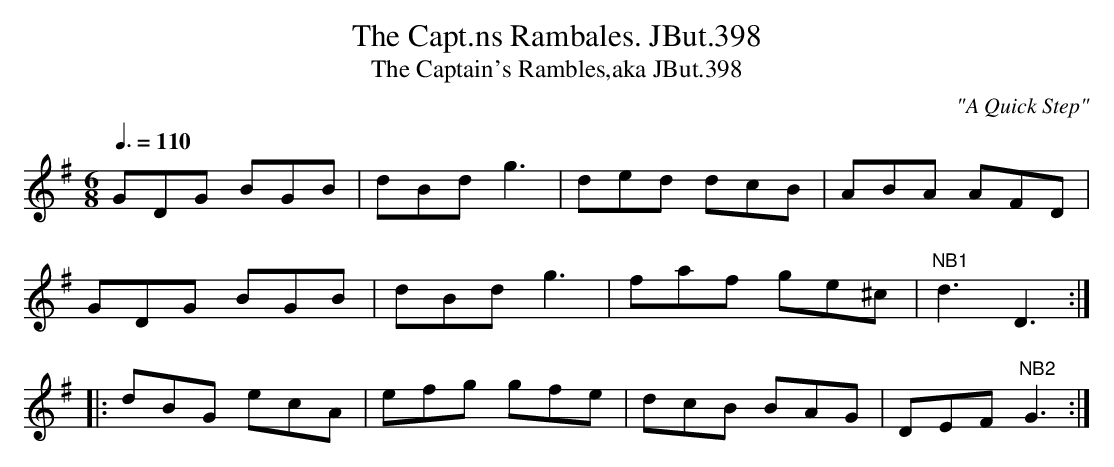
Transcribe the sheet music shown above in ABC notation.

X:1
T:Capt.ns Rambales. JBut.398, The
T:Captain's Rambles,aka JBut.398, The
C:"A Quick Step"
M:6/8
L:1/8
Q:3/8=110
K:G
GDG BGB|dBd g3|ded dcB|ABA AFD|
GDG BGB|dBd g3|faf ge^c|"NB1"d3D3:|
|:dBG ecA|efg gfe|dcB BAG|DEF "NB2"G3:|
